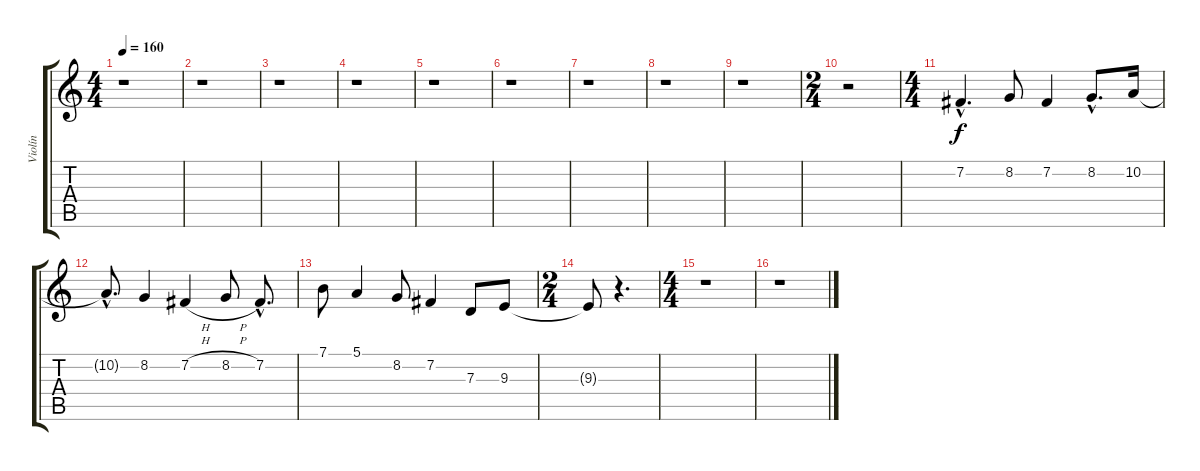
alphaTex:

\track ("Violín" "Violín") {instrument violin}
\staff {score tabs}
\tuning (E4 B3 G3 D3 A2 E2) {hide}
\ts (4 4)
\tempo 160
\clef g2
\ks c
r.1{dy f} |
r.1 |
r.1 |
r.1 |
r.1 |
r.1 |
r.1 |
r.1 |
r.1 |
\ts (2 4)
r.2 |
\ts (4 4)
7.2{hac}.4{d} 8.2.8 7.2.4 8.2{hac}.8{d} 10.2.16 |
10.2{hac t}.8{d} 8.2.4 7.2{h}.4 8.2{h}.8 7.2{hac}.8{d} |
7.1.8 5.1.4 8.2.8 7.2.4 7.3.8 9.3.8 |
\ts (2 4)
9.3{t}.8 r.4{d} |
\ts (4 4)
r.1 |
r.1
